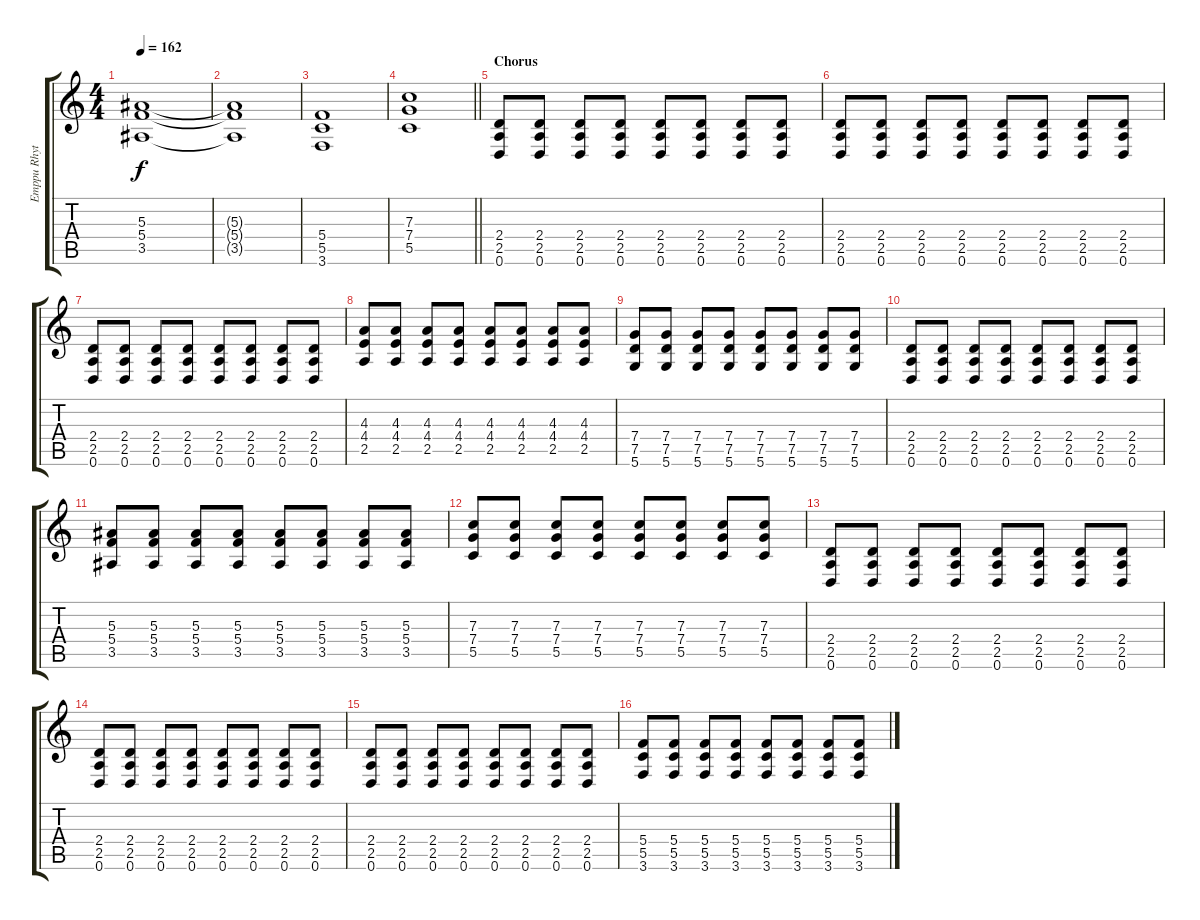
\track ("Emppu Rhythm" "Emppu Rhyt") {instrument overdrivenguitar}
\staff {score tabs}
\tuning (D4 A3 F3 C3 G2 D2) {hide}
\ts (4 4)
\tempo 162
\clef g2
\ks c
(5.3 5.4 3.5).1{dy f} |
(5.3{t} 5.4{t} 3.5{t}).1 |
(5.4 5.5 3.6).1 |
\barLineRight lightlight
(7.3 7.4 5.5).1 |
\section ("" "Chorus")
(2.4 2.5 0.6).8 (2.4 2.5 0.6).8 (2.4 2.5 0.6).8 (2.4 2.5 0.6).8 (2.4 2.5 0.6).8 (2.4 2.5 0.6).8 (2.4 2.5 0.6).8 (2.4 2.5 0.6).8 |
(2.4 2.5 0.6).8 (2.4 2.5 0.6).8 (2.4 2.5 0.6).8 (2.4 2.5 0.6).8 (2.4 2.5 0.6).8 (2.4 2.5 0.6).8 (2.4 2.5 0.6).8 (2.4 2.5 0.6).8 |
(2.4 2.5 0.6).8 (2.4 2.5 0.6).8 (2.4 2.5 0.6).8 (2.4 2.5 0.6).8 (2.4 2.5 0.6).8 (2.4 2.5 0.6).8 (2.4 2.5 0.6).8 (2.4 2.5 0.6).8 |
(4.3 4.4 2.5).8 (4.3 4.4 2.5).8 (4.3 4.4 2.5).8 (4.3 4.4 2.5).8 (4.3 4.4 2.5).8 (4.3 4.4 2.5).8 (4.3 4.4 2.5).8 (4.3 4.4 2.5).8 |
(7.4 7.5 5.6).8 (7.4 7.5 5.6).8 (7.4 7.5 5.6).8 (7.4 7.5 5.6).8 (7.4 7.5 5.6).8 (7.4 7.5 5.6).8 (7.4 7.5 5.6).8 (7.4 7.5 5.6).8 |
(2.4 2.5 0.6).8 (2.4 2.5 0.6).8 (2.4 2.5 0.6).8 (2.4 2.5 0.6).8 (2.4 2.5 0.6).8 (2.4 2.5 0.6).8 (2.4 2.5 0.6).8 (2.4 2.5 0.6).8 |
(5.3 5.4 3.5).8 (5.3 5.4 3.5).8 (5.3 5.4 3.5).8 (5.3 5.4 3.5).8 (5.3 5.4 3.5).8 (5.3 5.4 3.5).8 (5.3 5.4 3.5).8 (5.3 5.4 3.5).8 |
(7.3 7.4 5.5).8 (7.3 7.4 5.5).8 (7.3 7.4 5.5).8 (7.3 7.4 5.5).8 (7.3 7.4 5.5).8 (7.3 7.4 5.5).8 (7.3 7.4 5.5).8 (7.3 7.4 5.5).8 |
(2.4 2.5 0.6).8 (2.4 2.5 0.6).8 (2.4 2.5 0.6).8 (2.4 2.5 0.6).8 (2.4 2.5 0.6).8 (2.4 2.5 0.6).8 (2.4 2.5 0.6).8 (2.4 2.5 0.6).8 |
(2.4 2.5 0.6).8 (2.4 2.5 0.6).8 (2.4 2.5 0.6).8 (2.4 2.5 0.6).8 (2.4 2.5 0.6).8 (2.4 2.5 0.6).8 (2.4 2.5 0.6).8 (2.4 2.5 0.6).8 |
(2.4 2.5 0.6).8 (2.4 2.5 0.6).8 (2.4 2.5 0.6).8 (2.4 2.5 0.6).8 (2.4 2.5 0.6).8 (2.4 2.5 0.6).8 (2.4 2.5 0.6).8 (2.4 2.5 0.6).8 |
(5.4 5.5 3.6).8 (5.4 5.5 3.6).8 (5.4 5.5 3.6).8 (5.4 5.5 3.6).8 (5.4 5.5 3.6).8 (5.4 5.5 3.6).8 (5.4 5.5 3.6).8 (5.4 5.5 3.6).8
